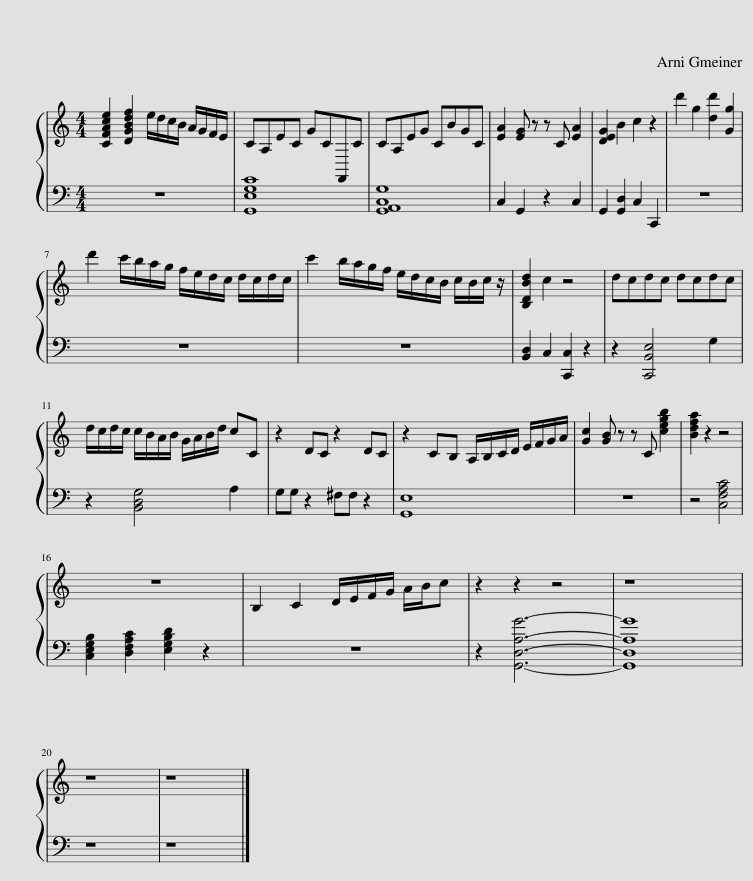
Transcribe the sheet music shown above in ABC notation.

X:1
%%score { 1 | 2 }
L:1/8
M:4/4
I:linebreak $
K:C
V:1 treble
V:2 bass
V:1
 [CFAce]2 [DGBdf]2 e/d/c/B/ A/G/F/E/ | CA,EC GCF,,C | CA,EG CBGC | [EA]2 [EG] z z C [EA]2 | [DEG]2 B2 c2 z2 | %5
 d'2 g2 [dd']2 [Gg]2 |$ d'2 c'/b/a/g/ f/e/d/c/ d/c/d/c/ | c'2 b/a/g/f/ e/d/c/B/ c/B/c/ z/ | [B,DBd]2 c2 z4 | dcdc dcdc |$ %10
 d/c/d/c/ c/B/A/B/ G/A/B/d/ cC | z2 DC z2 DC | z2 CB, A,/B,/C/D/ E/F/G/A/ | [Gc]2 [GB] z z C [cegb]2 | [Bdfa]2 z2 z4 |$ %15
 z8 | B,2 C2 D/E/F/G/ A/B/c | z2 z2 z4 | z8 |$ z8 | %20
 z8 |] %21
V:2
 z8 | [G,,E,G,C]8 | [G,,A,,C,G,]8 | C,2 G,,2 z2 C,2 | G,,2 [G,,D,]2 C,2 C,,2 | %5
 z8 |$ z8 | z8 | [B,,D,]2 C,2 [C,,C,]2 z2 | z2 [C,,B,,E,]4 G,2 |$ %10
 z2 [B,,D,G,]4 A,2 | G,G, z2 ^F,F, z2 | [G,,E,]8 | z8 | z4 [C,F,A,C]4 |$ %15
 [C,E,G,B,]2 [D,F,A,C]2 [E,G,B,D]2 z2 | z8 | z2 [G,,D,A,G]6- | [G,,D,A,G]8 |$ z8 | %20
 z8 |] %21
